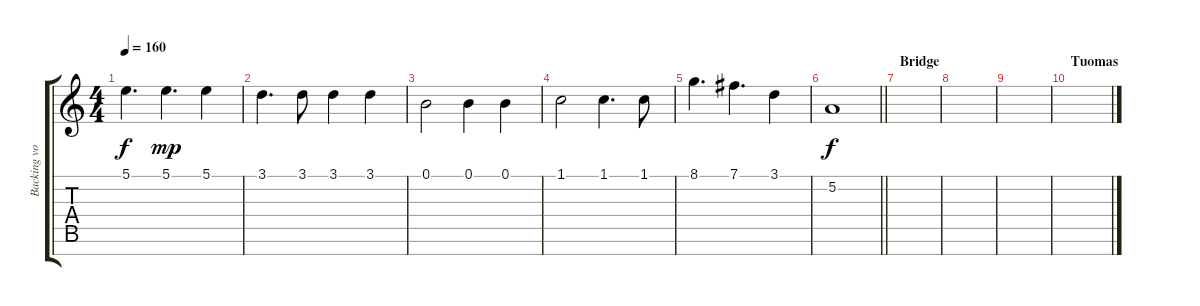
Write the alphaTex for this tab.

\track ("Backing vocals" "Backing vo") {instrument lead6voice}
\staff {score tabs}
\tuning (B4 E4 B3 G3 D3 A2 E2) {hide}
\ts (4 4)
\tempo 160
\clef g2
\ks c
5.1{t}.4{d dy f} 5.1.4{d dy mp} 5.1.4 |
3.1.4{d} 3.1.8 3.1.4 3.1.4 |
0.1.2 0.1.4 0.1.4 |
1.1.2 1.1.4{d} 1.1.8 |
8.1.4{d} 7.1.4{d} 3.1.4 |
\barLineRight lightlight
5.2.1{dy f} |
\section ("" "Bridge")
|
|
|
\section ("" "Tuomas")
